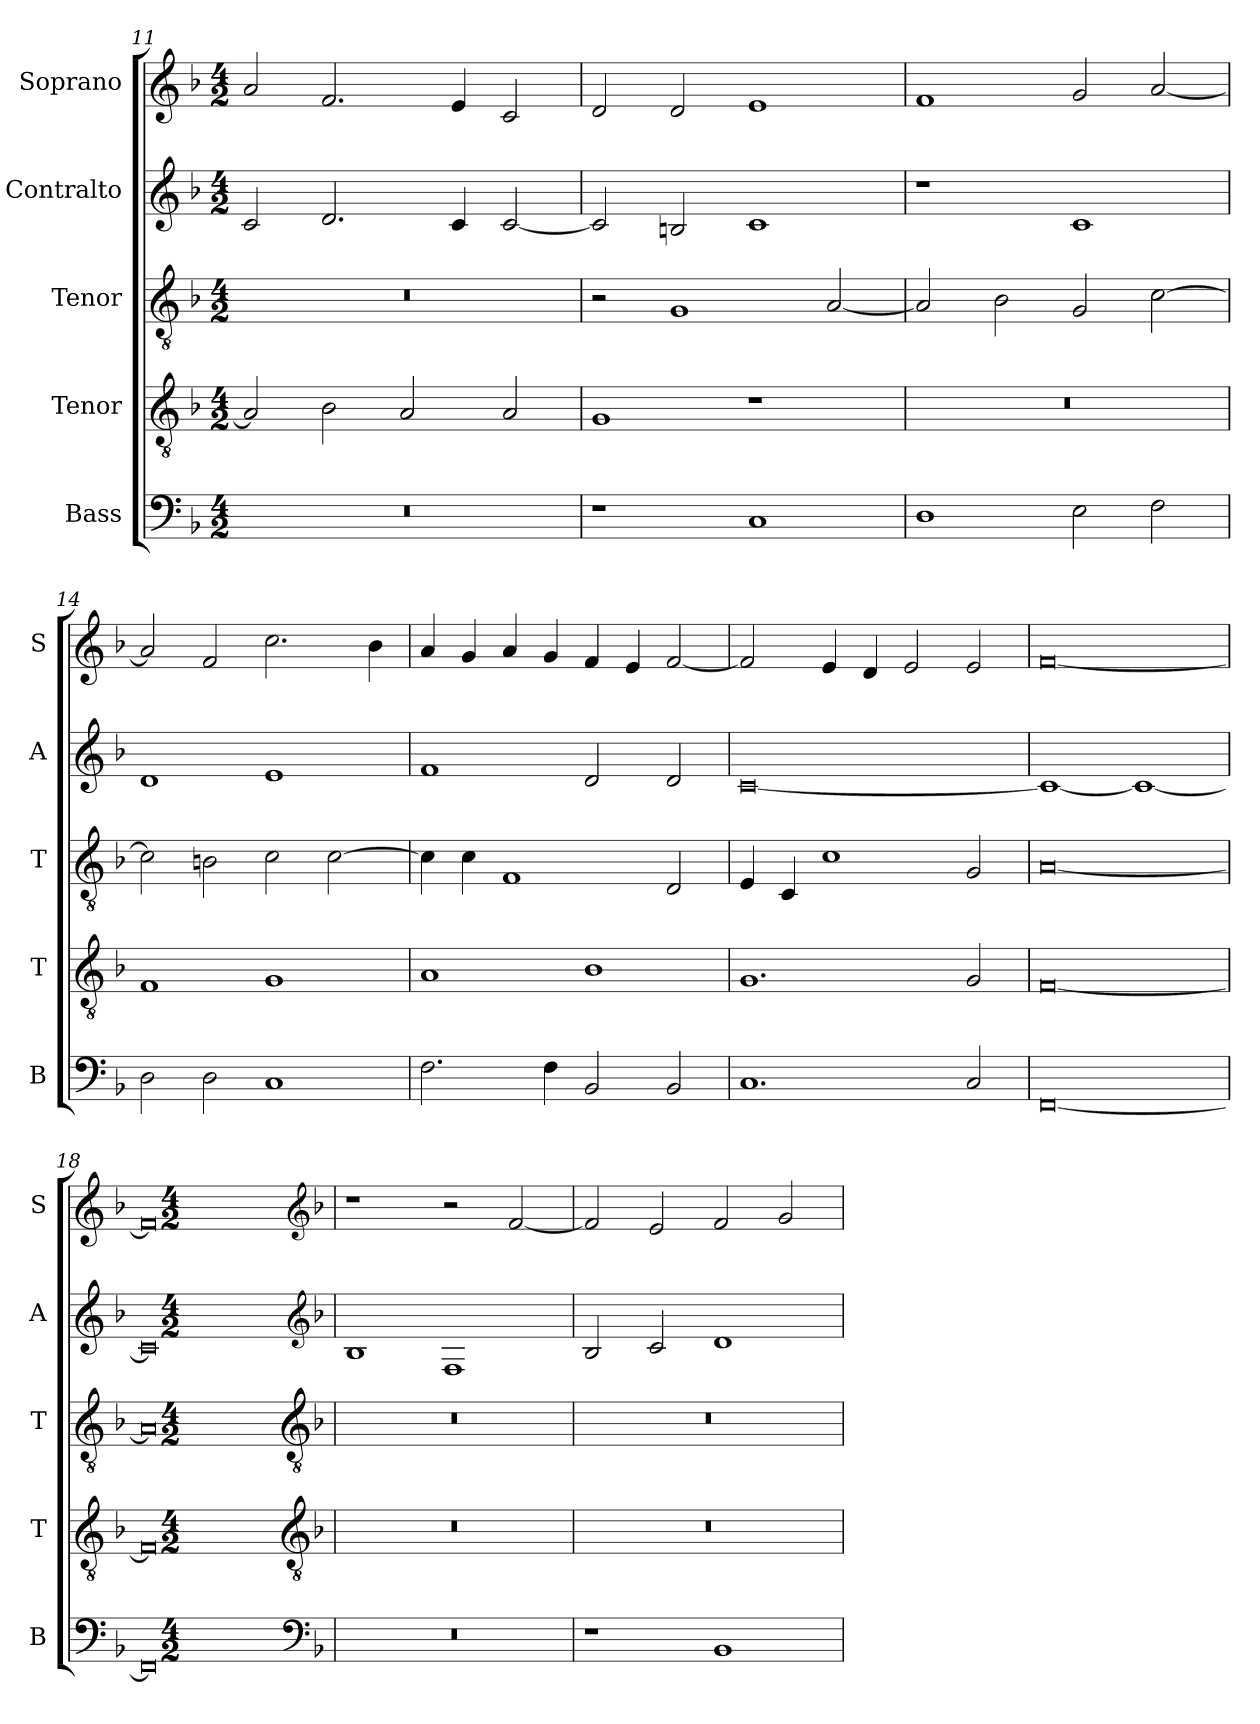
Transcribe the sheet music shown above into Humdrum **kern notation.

**kern	**kern	**kern	**kern	**kern
*part5	*part4	*part3	*part2	*part1
*staff5	*staff4	*staff3	*staff2	*staff1
*I"Bass	*I"Tenor	*I"Tenor	*I"Contralto	*I"Soprano
*I'B	*I'T	*I'T	*I'A	*I'S
*clefF4	*clefGv2	*clefGv2	*clefG2	*clefG2
*k[b-]	*k[b-]	*k[b-]	*k[b-]	*k[b-]
*F:ion	*F:ion	*F:ion	*F:ion	*F:ion
*M4/2	*M4/2	*M4/2	*M4/2	*M4/2
=11	=11	=11	=11	=11
0r	2A]	0r	2c	2a
.	2B-	.	2.d	2.f
.	2A	.	.	.
.	.	.	4c	4e
.	2A	.	[2c	2c
=12	=12	=12	=12	=12
1r	1G	2r	2c]	2d
.	.	1G	2Bn	2d
1C	1r	.	1c	1e
.	.	[2A	.	.
=13	=13	=13	=13	=13
1D	0r	2A]	1r	1f
.	.	2B-	.	.
2E	.	2G	1c	2g
2F	.	[2c	.	[2a
=14	=14	=14	=14	=14
2D	1F	2c]	1d	2a]
2D	.	2Bn	.	2f
1C	1G	2c	1e	2.cc
.	.	[2c	.	.
.	.	.	.	4b-
=15	=15	=15	=15	=15
2.F	1A	4c]	1f	4a
.	.	4c	.	4g
.	.	1F	.	4a
4F	.	.	.	4g
2BB-	1B-	.	2d	4f
.	.	.	.	4e
2BB-	.	2D	2d	[2f
=16	=16	=16	=16	=16
1.C	1.G	4E	[0c	2f]
.	.	4C	.	.
.	.	1c	.	4e
.	.	.	.	4d
.	.	.	.	2e
2C	2G	2G	.	2e
=17	=17	=17	=17	=17
[0FF	[0F	[0A	1c_	[0f
.	.	.	1c_	.
=18	=18	=18	=18	=18
0FF]	0F]	0A]	0c]	0f]
*clefF4	*clefGv2	*clefGv2	*clefG2	*clefG2
*k[b-]	*k[b-]	*k[b-]	*k[b-]	*k[b-]
*F:ion	*F:ion	*F:ion	*F:ion	*F:ion
*M4/2	*M4/2	*M4/2	*M4/2	*M4/2
=19	=19	=19	=19	=19
0r	0r	0r	1B-	1r
.	.	.	1F	2r
.	.	.	.	[2f
=20	=20	=20	=20	=20
1r	0r	0r	2B-	2f]
.	.	.	2c	2e
1BB-	.	.	1d	2f
.	.	.	.	2g
=	=	=	=	=
*-	*-	*-	*-	*-
